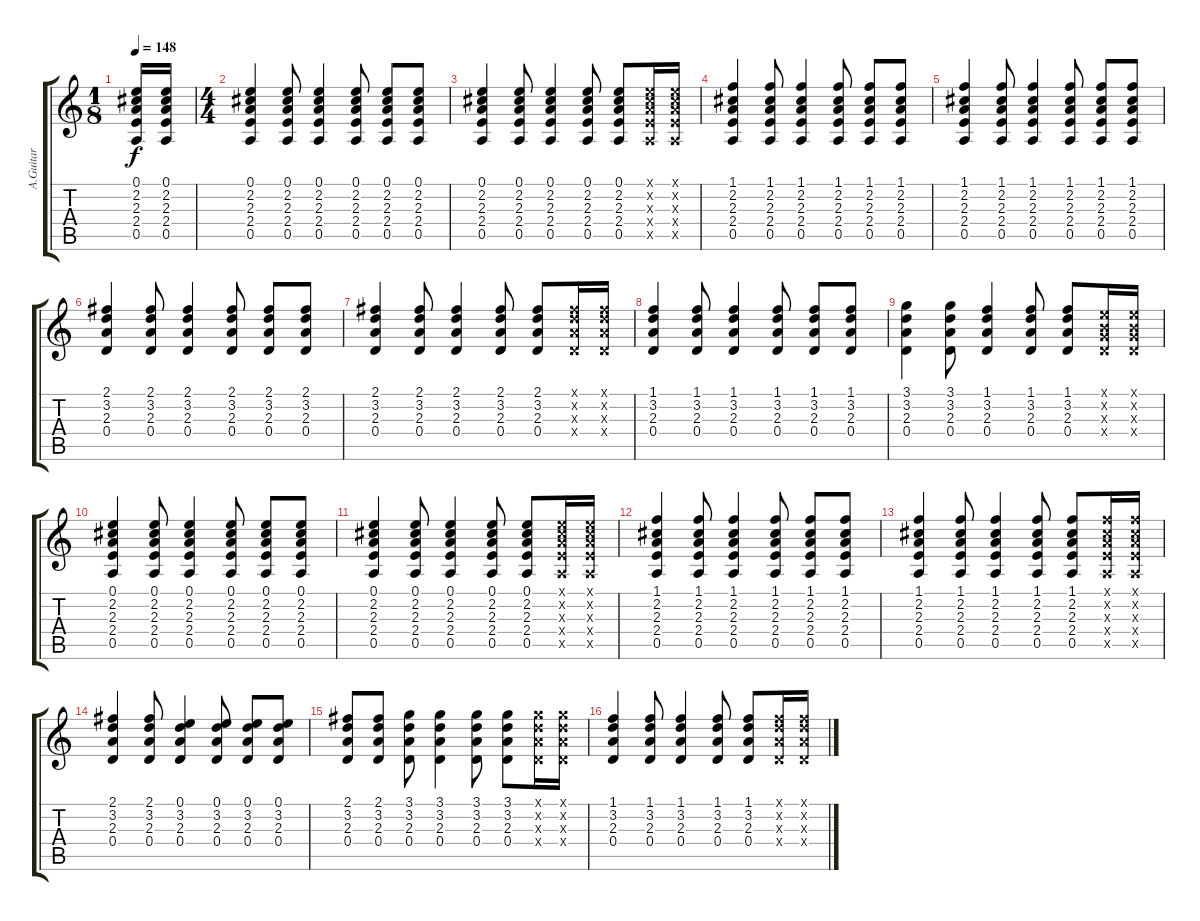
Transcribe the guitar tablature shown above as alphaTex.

\track ("A.Guitar" "A.Guitar") {instrument acousticguitarsteel}
\staff {score tabs}
\tuning (E4 B3 G3 D3 A2 E2) {hide}
\ts (1 8)
\tempo 148
\clef g2
\ks c
(0.1 2.2 2.3 2.4 0.5).16{dy f instrument acousticguitarsteel} (0.1 2.2 2.3 2.4 0.5).16 |
\ts (4 4)
(0.1 2.2 2.3 2.4 0.5).4 (0.1 2.2 2.3 2.4 0.5).8 (0.1 2.2 2.3 2.4 0.5).4 (0.1 2.2 2.3 2.4 0.5).8 (0.1 2.2 2.3 2.4 0.5).8 (0.1 2.2 2.3 2.4 0.5).8 |
(0.1 2.2 2.3 2.4 0.5).4 (0.1 2.2 2.3 2.4 0.5).8 (0.1 2.2 2.3 2.4 0.5).4 (0.1 2.2 2.3 2.4 0.5).8 (0.1 2.2 2.3 2.4 0.5).8 (0.1{x} 2.2{x} 2.3{x} 2.4{x} 0.5{x}).16 (0.1{x} 2.2{x} 2.3{x} 2.4{x} 0.5{x}).16 |
(1.1 2.2 2.3 2.4 0.5).4 (1.1 2.2 2.3 2.4 0.5).8 (1.1 2.2 2.3 2.4 0.5).4 (1.1 2.2 2.3 2.4 0.5).8 (1.1 2.2 2.3 2.4 0.5).8 (1.1 2.2 2.3 2.4 0.5).8 |
(1.1 2.2 2.3 2.4 0.5).4 (1.1 2.2 2.3 2.4 0.5).8 (1.1 2.2 2.3 2.4 0.5).4 (1.1 2.2 2.3 2.4 0.5).8 (1.1 2.2 2.3 2.4 0.5).8 (1.1 2.2 2.3 2.4 0.5).8 |
(2.1 3.2 2.3 0.4).4 (2.1 3.2 2.3 0.4).8 (2.1 3.2 2.3 0.4).4 (2.1 3.2 2.3 0.4).8 (2.1 3.2 2.3 0.4).8 (2.1 3.2 2.3 0.4).8 |
(2.1 3.2 2.3 0.4).4 (2.1 3.2 2.3 0.4).8 (2.1 3.2 2.3 0.4).4 (2.1 3.2 2.3 0.4).8 (2.1 3.2 2.3 0.4).8 (2.1{x} 3.2{x} 2.3{x} 0.4{x}).16 (2.1{x} 3.2{x} 2.3{x} 0.4{x}).16 |
(1.1 3.2 2.3 0.4).4 (1.1 3.2 2.3 0.4).8 (1.1 3.2 2.3 0.4).4 (1.1 3.2 2.3 0.4).8 (1.1 3.2 2.3 0.4).8 (1.1 3.2 2.3 0.4).8 |
(3.1 3.2 2.3 0.4).4 (3.1 3.2 2.3 0.4).8 (1.1 3.2 2.3 0.4).4 (1.1 3.2 2.3 0.4).8 (1.1 3.2 2.3 0.4).8 (0.1{x} 0.2{x} 0.3{x} 0.4{x}).16 (0.1{x} 0.2{x} 0.3{x} 0.4{x}).16 |
(0.1 2.2 2.3 2.4 0.5).4 (0.1 2.2 2.3 2.4 0.5).8 (0.1 2.2 2.3 2.4 0.5).4 (0.1 2.2 2.3 2.4 0.5).8 (0.1 2.2 2.3 2.4 0.5).8 (0.1 2.2 2.3 2.4 0.5).8 |
(0.1 2.2 2.3 2.4 0.5).4 (0.1 2.2 2.3 2.4 0.5).8 (0.1 2.2 2.3 2.4 0.5).4 (0.1 2.2 2.3 2.4 0.5).8 (0.1 2.2 2.3 2.4 0.5).8 (0.1{x} 2.2{x} 2.3{x} 2.4{x} 0.5{x}).16 (0.1{x} 2.2{x} 2.3{x} 2.4{x} 0.5{x}).16 |
(1.1 2.2 2.3 2.4 0.5).4 (1.1 2.2 2.3 2.4 0.5).8 (1.1 2.2 2.3 2.4 0.5).4 (1.1 2.2 2.3 2.4 0.5).8 (1.1 2.2 2.3 2.4 0.5).8 (1.1 2.2 2.3 2.4 0.5).8 |
(1.1 2.2 2.3 2.4 0.5).4 (1.1 2.2 2.3 2.4 0.5).8 (1.1 2.2 2.3 2.4 0.5).4 (1.1 2.2 2.3 2.4 0.5).8 (1.1 2.2 2.3 2.4 0.5).8 (1.1{x} 2.2{x} 2.3{x} 2.4{x} 0.5{x}).16 (1.1{x} 2.2{x} 2.3{x} 2.4{x} 0.5{x}).16 |
(2.1 3.2 2.3 0.4).4 (2.1 3.2 2.3 0.4).8 (0.1 3.2 2.3 0.4).4 (0.1 3.2 2.3 0.4).8 (0.1 3.2 2.3 0.4).8 (0.1 3.2 2.3 0.4).8 |
(2.1 3.2 2.3 0.4).8 (2.1 3.2 2.3 0.4).8 (3.1 3.2 2.3 0.4).8 (3.1 3.2 2.3 0.4).4 (3.1 3.2 2.3 0.4).8 (3.1 3.2 2.3 0.4).8 (3.1{x} 3.2{x} 2.3{x} 0.4{x}).16 (3.1{x} 3.2{x} 2.3{x} 0.4{x}).16 |
(1.1 3.2 2.3 0.4).4 (1.1 3.2 2.3 0.4).8 (1.1 3.2 2.3 0.4).4 (1.1 3.2 2.3 0.4).8 (1.1 3.2 2.3 0.4).8 (1.1{x} 3.2{x} 2.3{x} 0.4{x}).16 (1.1{x} 3.2{x} 2.3{x} 0.4{x}).16
